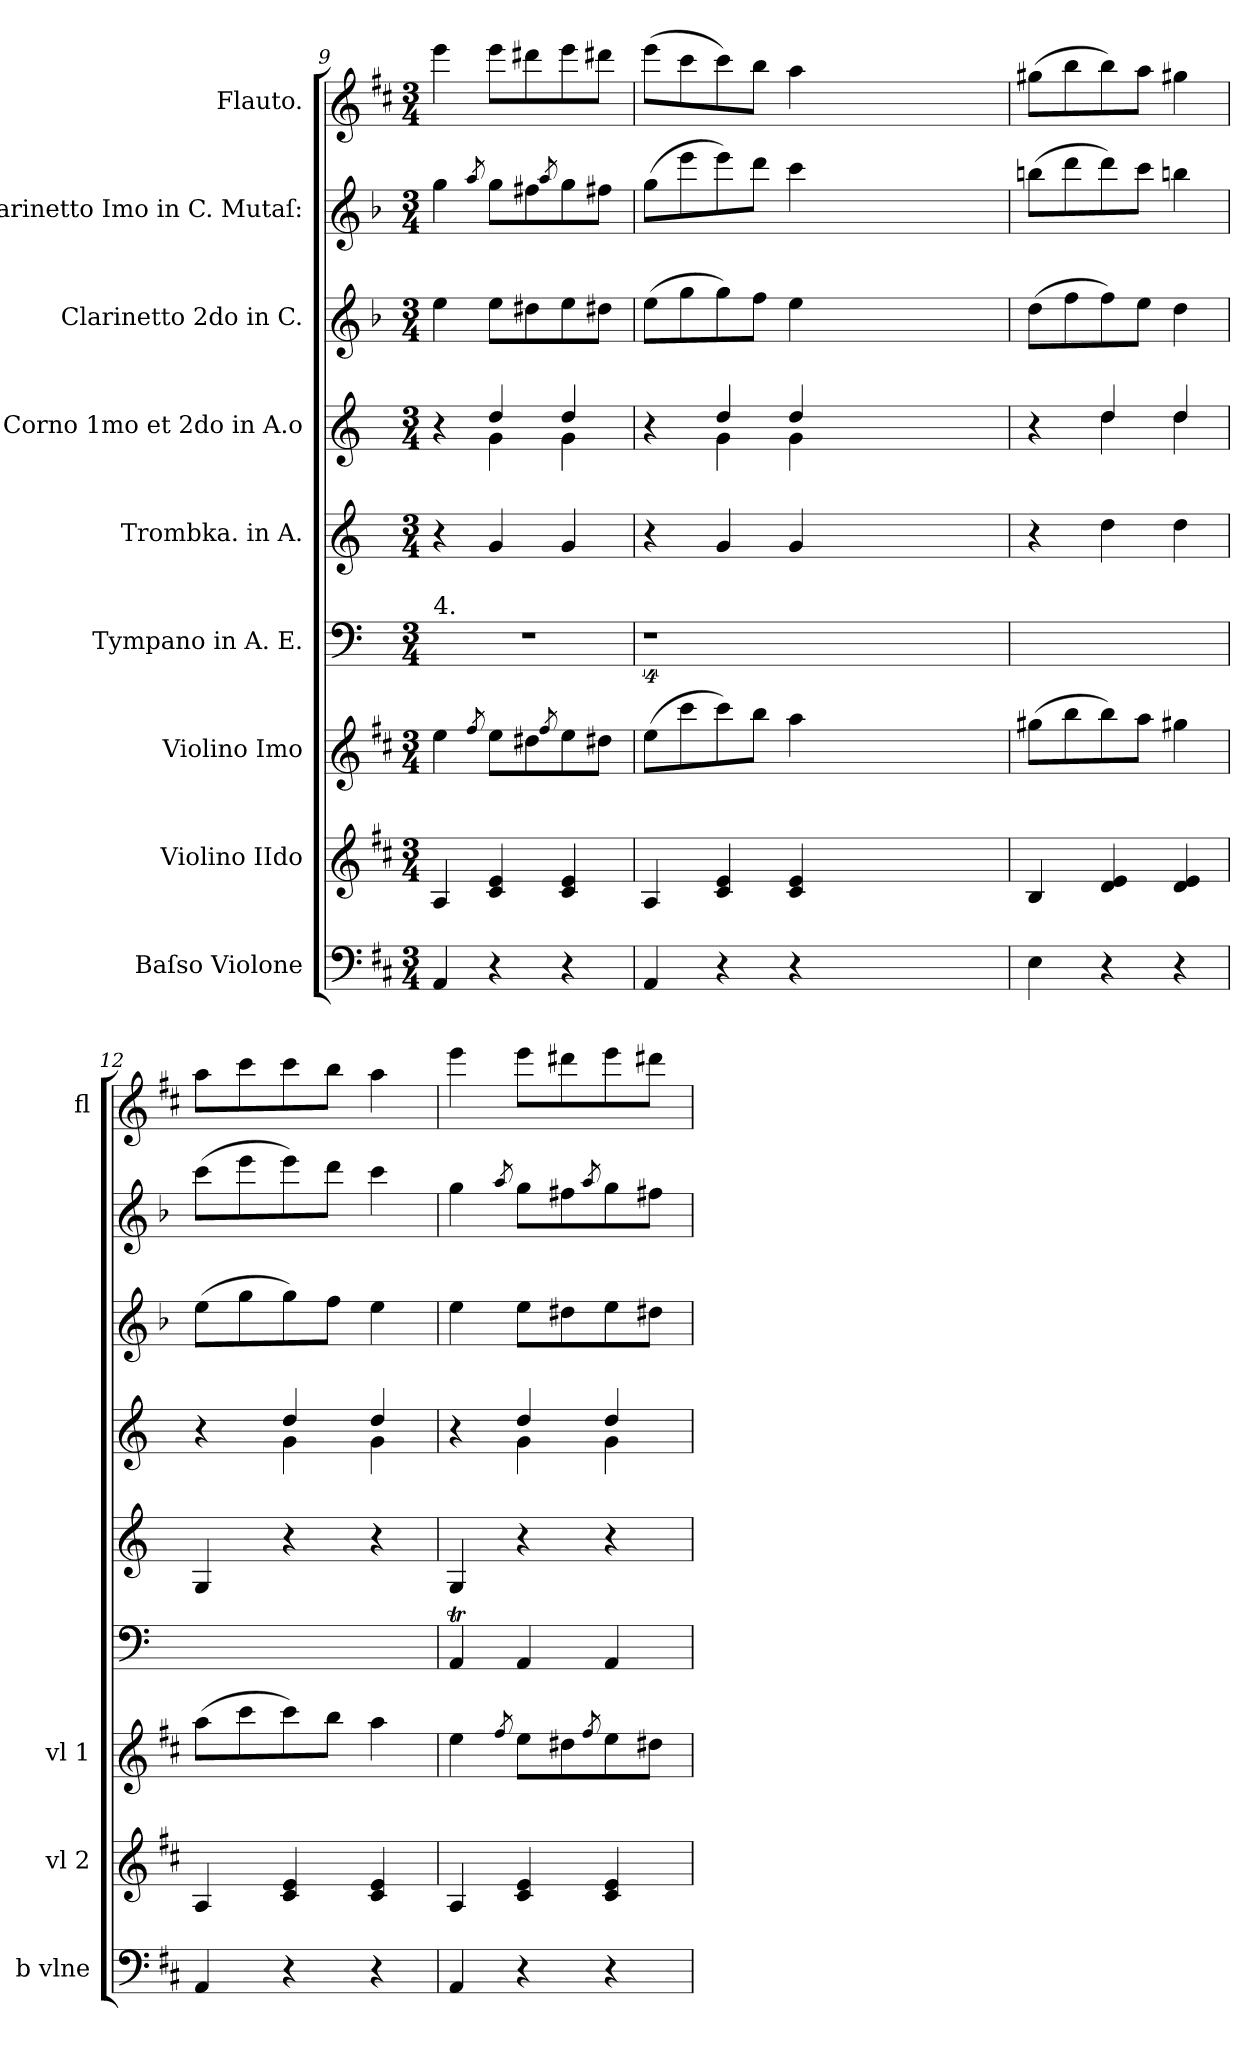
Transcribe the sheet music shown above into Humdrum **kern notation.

**kern	**kern	**kern	**kern	**kern	**kern	**kern	**kern	**kern
*part9	*part8	*part7	*part6	*part5	*part4	*part3	*part2	*part1
*staff9	*staff8	*staff7	*staff6	*staff5	*staff4	*staff3	*staff2	*staff1
*I"Baſso Violone	*I"Violino IIdo	*I"Violino Imo	*I"Tympano in A. E.	*I"Trombka. in A.	*I"Corno 1mo et 2do in A.o	*I"Clarinetto 2do in C.	*I"Clarinetto Imo in C. Mutaſ:	*I"Flauto.
*I'b vlne	*I'vl 2	*I'vl 1	*	*	*	*	*	*I'fl
*clefF4	*clefG2	*clefG2	*clefF4	*clefG2	*clefG2	*clefG2	*clefG2	*clefG2
*	*	*	*	*ITrd-1c-2	*ITrd-1c-2	*ITrd2c3	*ITrd2c3	*
*k[f#c#]	*k[f#c#]	*k[f#c#]	*k[]	*k[f#c#]	*k[f#c#]	*k[f#c#]	*k[f#c#]	*k[f#c#]
*D:	*D:	*D:	*	*D:	*D:	*D:	*D:	*D:
*M3/4	*M3/4	*M3/4	*M3/4	*M3/4	*M3/4	*M3/4	*M3/4	*M3/4
=9	=9	=9	=9	=9	=9	=9	=9	=9
*	*	*	*	*	*^	*	*	*
!	!	!	!LO:TX:a:t=4.	!	!	!	!	!	!
4AA/	4A/	4ee\	2.r	4r	4r	4ryy	4cc#\	4ee\	4eee\
.	.	8qff#/	.	.	.	.	.	8qff#/	.
4r	4c#/ 4e/	8ee\L	.	4a/	4ee/	4a\	8cc#\L	8ee\L	8eee\L
.	.	8dd#X\	.	.	.	.	8b#X\	8dd#X\	8ddd#X\
.	.	8qff#/	.	.	.	.	.	8qff#/	.
4r	4c#/ 4e/	8ee\	.	4a/	4ee/	4a\	8cc#\	8ee\	8eee\
.	.	8dd#X\J	.	.	.	.	8b#X\J	8dd#X\J	8ddd#X\J
=10	=10	=10	=10	=10	=10	=10	=10	=10	=10
4AA/	4A/	(8ee\L	4%9r	4r	4r	4ryy	(8cc#\L	(8ee\L	(8eee\L
.	.	8ccc#\	.	.	.	.	8ee\	8ccc#\	8ccc#\
4r	4c#/ 4e/	8ccc#\)	.	4a/	4ee/	4a\	8ee\)	8ccc#\)	8ccc#\)
.	.	8bb\J	.	.	.	.	8dd\J	8bb\J	8bb\J
4r	4c#/ 4e/	4aa\	.	4a/	4ee/	4a\	4cc#\	4aa\	4aa\
1.ryy	1.ryy	1.ryy	.	1.ryy	1.ryy	1.ryy	1.ryy	1.ryy	1.ryy
=11	=11	=11	=11	=11	=11	=11	=11	=11	=11
4E\	4B/	(8gg#X\L	2.ryy	4r	4r	4ryy	(8b\L	(8gg#X\L	(8gg#X\L
.	.	8bb\	.	.	.	.	8dd\	8bb\	8bb\
4r	4d/ 4e/	8bb\)	.	4ee\	4ee/	4ee\	8dd\)	8bb\)	8bb\)
.	.	8aa\J	.	.	.	.	8cc#\J	8aa\J	8aa\J
4r	4d/ 4e/	4gg#X\	.	4ee\	4ee/	4ee\	4b\	4gg#X\	4gg#X\
=12	=12	=12	=12	=12	=12	=12	=12	=12	=12
4AA/	4A/	(8aa\L	2.ryy	4A/	4r	4ryy	(8cc#\L	(8aa\L	8aa\L
.	.	8ccc#\	.	.	.	.	8ee\	8ccc#\	8ccc#\
4r	4c#/ 4e/	8ccc#\)	.	4r	4ee/	4a\	8ee\)	8ccc#\)	8ccc#\
.	.	8bbJ	.	.	.	.	8dd\J	8bb\J	8bb\J
4r	4c#/ 4e/	4aa\	.	4r	4ee/	4a\	4cc#\	4aa\	4aa\
=13	=13	=13	=13	=13	=13	=13	=13	=13	=13
4AA/	4A/	4ee\	4AAT/	4A/	4r	4ryy	4cc#\	4ee\	4eee\
.	.	8qff#/	.	.	.	.	.	8qff#/	.
4r	4c#/ 4e/	8ee\L	4AA/	4r	4ee/	4a\	8cc#\L	8ee\L	8eee\L
.	.	8dd#X\	.	.	.	.	8b#X\	8dd#X\	8ddd#X\
.	.	8qff#/	.	.	.	.	.	8qff#/	.
4r	4c#/ 4e/	8ee\	4AATTT/	4r	4ee/	4a\	8cc#\	8ee\	8eee\
.	.	8dd#X\J	.	.	.	.	8b#X\J	8dd#X\J	8ddd#X\J
*	*	*	*	*	*v	*v	*	*	*
=	=	=	=	=	=	=	=	=
*-	*-	*-	*-	*-	*-	*-	*-	*-
